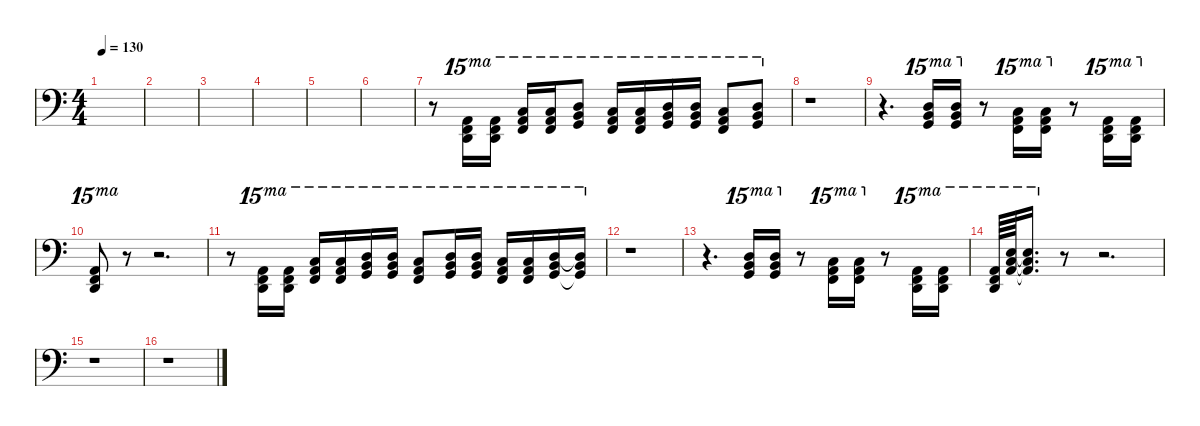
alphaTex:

\defaultSystemsLayout 4
\hideDynamics
\bracketExtendMode nobrackets
\singleTrackTrackNamePolicy hidden
\multiTrackTrackNamePolicy hidden
\otherSystemsTrackNameOrientation horizontal
\track ("Weird synth" "sax.") {defaultSystemsLayout 8 instrument baritonesax}
\staff {score}
\tuning (E4 B3 G3 D3 A2 E2 B1)
\ts (4 4)
\tempo 130
\clef f4
\ks c
|
|
|
|
|
|
r.8{beam Down} (10.2 10.3 12.4).16{ot 15ma beam Up} (10.2 10.3 12.4).16{ot 15ma beam Up} (8.1 10.2 10.3).16{ot 15ma beam Up} (8.1 10.2 10.3).16{ot 15ma beam Up} (10.1 12.2 12.3).8{ot 15ma beam Up} (8.1 10.2 10.3).16{ot 15ma beam Up} (8.1 10.2 10.3).16{ot 15ma beam Up} (10.1 12.2 12.3).16{ot 15ma beam Up} (10.1 12.2 12.3).16{ot 15ma beam Up} (8.1 10.2 10.3).8{ot 15ma beam Up} (10.1 12.2 12.3).8{ot 15ma beam Up} |
r.1{beam Down} |
r.4{d beam Down} (10.1 12.2 12.3).16{ot 15ma beam Up} (10.1 12.2 12.3).16{ot 15ma beam Up} r.8{beam Down} (8.1 10.2 10.3).16{ot 15ma beam Up} (8.1 10.2 10.3).16{ot 15ma beam Up} r.8{beam Down} (10.2 10.3 12.4).16{ot 15ma beam Up} (10.2 10.3 12.4).16{ot 15ma beam Up} |
(10.2 10.3 12.4).8{ot 15ma beam Up} r.8{beam Down} r.2{d beam Down} |
r.8{beam Down} (10.2 10.3 12.4).16{ot 15ma beam Up} (10.2 10.3 12.4).16{ot 15ma beam Up} (8.1 10.2 10.3).16{ot 15ma beam Up} (8.1 10.2 10.3).16{ot 15ma beam Up} (10.1 12.2 12.3).16{ot 15ma beam Up} (10.1 12.2 12.3).16{ot 15ma beam Up} (8.1 10.2 10.3).8{ot 15ma beam Up} (10.1 12.2 12.3).16{ot 15ma beam Up} (10.1 12.2 12.3).16{ot 15ma beam Up} (8.1 10.2 10.3).16{ot 15ma beam Up} (8.1 10.2 10.3).16{ot 15ma beam Up} (10.1 12.2 12.3).16{ot 15ma beam Up} (10.1{t} 12.2 12.3{t}).16{ot 15ma beam Up} |
r.1{beam Down} |
r.4{d beam Down} (10.1 12.2 12.3).16{ot 15ma beam Up} (10.1 12.2 12.3).16{ot 15ma beam Up} r.8{beam Down} (8.1 10.2 10.3).16{ot 15ma beam Up} (8.1 10.2 10.3).16{ot 15ma beam Up} r.8{beam Down} (10.2 10.3 12.4).16{ot 15ma beam Up} (10.2 10.3 12.4).16{ot 15ma beam Up} |
(10.2 10.3 12.4).64{ot 15ma beam Up} (12.1 13.2 14.3).64{ot 15ma beam Up} (12.1{t} 13.2{t} 14.3{t}).16{d ot 15ma beam Up} r.8{beam Down} r.2{d beam Down} |
r.1{beam Down} |
r.1{beam Down}
